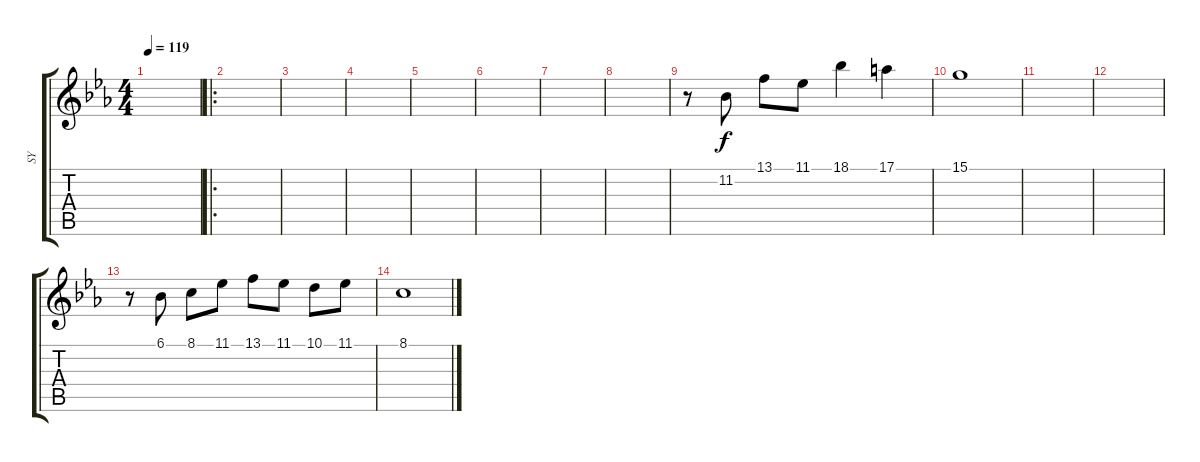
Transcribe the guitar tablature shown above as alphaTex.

\track ("SY" "SY") {instrument lead5charang}
\staff {score tabs}
\tuning (E4 B3 G3 D3 A2 E2) {hide}
\ts (4 4)
\tempo 119
\clef g2
\ks eb
|
\ro
|
|
|
|
|
|
|
r.8 11.2.8 13.1.8 11.1.8 18.1.4 17.1.4 |
15.1.1 |
|
|
r.8 6.1.8 8.1.8 11.1.8 13.1.8 11.1.8 10.1.8 11.1.8 |
8.1.1
